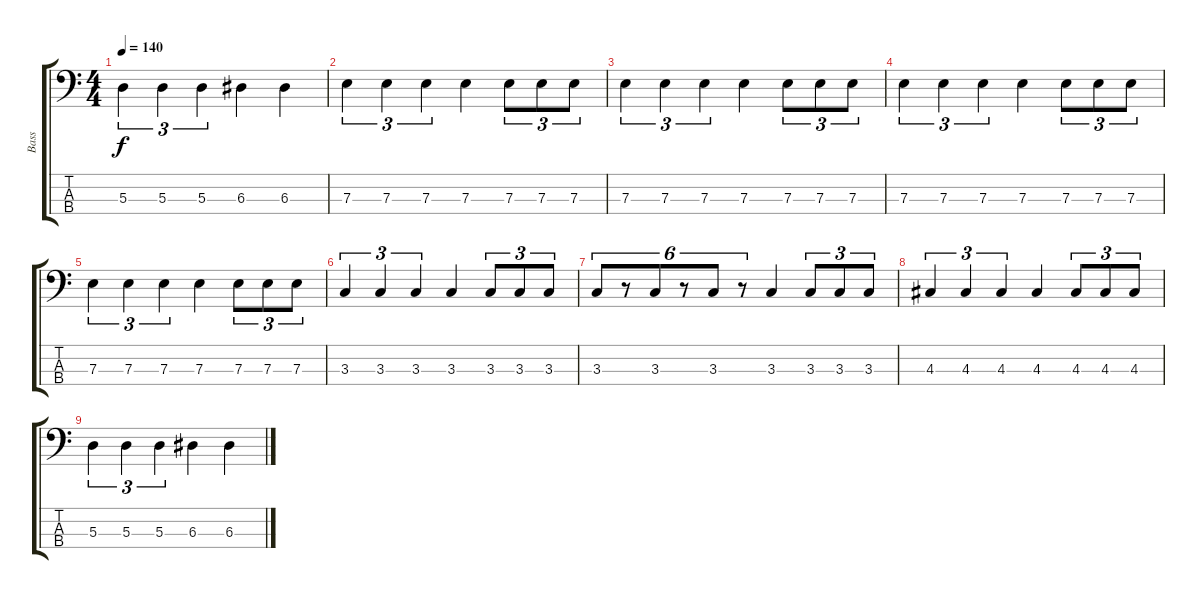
\track ("Bass" "Bass") {instrument acousticguitarsteel}
\staff {score tabs}
\tuning (G2 D2 A1 E1) {hide}
\ts (4 4)
\tempo 140
\clef f4
\ks c
5.3.4{tu (3 2) dy f} 5.3.4{tu (3 2)} 5.3.4{tu (3 2)} 6.3.4 6.3.4 |
7.3.4{tu (3 2)} 7.3.4{tu (3 2)} 7.3.4{tu (3 2)} 7.3.4 7.3.8{tu (3 2)} 7.3.8{tu (3 2)} 7.3.8{tu (3 2)} |
7.3.4{tu (3 2)} 7.3.4{tu (3 2)} 7.3.4{tu (3 2)} 7.3.4 7.3.8{tu (3 2)} 7.3.8{tu (3 2)} 7.3.8{tu (3 2)} |
7.3.4{tu (3 2)} 7.3.4{tu (3 2)} 7.3.4{tu (3 2)} 7.3.4 7.3.8{tu (3 2)} 7.3.8{tu (3 2)} 7.3.8{tu (3 2)} |
7.3.4{tu (3 2)} 7.3.4{tu (3 2)} 7.3.4{tu (3 2)} 7.3.4 7.3.8{tu (3 2)} 7.3.8{tu (3 2)} 7.3.8{tu (3 2)} |
3.3.4{tu (3 2)} 3.3.4{tu (3 2)} 3.3.4{tu (3 2)} 3.3.4 3.3.8{tu (3 2)} 3.3.8{tu (3 2)} 3.3.8{tu (3 2)} |
3.3.8{tu (6 4)} r.8{tu (6 4)} 3.3.8{tu (6 4)} r.8{tu (6 4)} 3.3.8{tu (6 4)} r.8{tu (6 4)} 3.3.4 3.3.8{tu (3 2)} 3.3.8{tu (3 2)} 3.3.8{tu (3 2)} |
4.3.4{tu (3 2)} 4.3.4{tu (3 2)} 4.3.4{tu (3 2)} 4.3.4 4.3.8{tu (3 2)} 4.3.8{tu (3 2)} 4.3.8{tu (3 2)} |
5.3.4{tu (3 2)} 5.3.4{tu (3 2)} 5.3.4{tu (3 2)} 6.3.4 6.3.4
